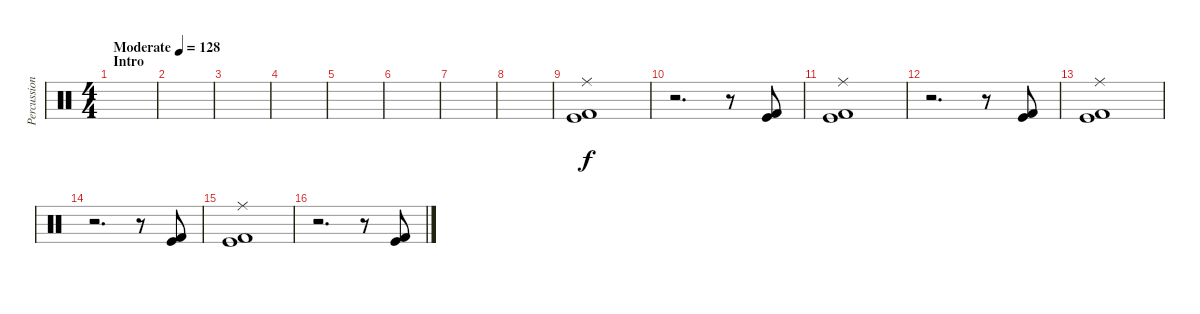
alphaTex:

\track ("Percussion" "Percussion") {instrument percussion}
\staff {score}
\articulation defaults
\ts (4 4)
\section ("" "Intro")
\tempo (128 "Moderate")
\clef neutral
\ks c
|
|
|
|
|
|
|
|
("Ride (middle)" "Kick (hit)" "Kick (hit) 2").1 |
r.2{d} r.8 ("Kick (hit)" "Kick (hit) 2").8 |
("Ride (middle)" "Kick (hit)" "Kick (hit) 2").1 |
r.2{d} r.8 ("Kick (hit)" "Kick (hit) 2").8 |
("Ride (middle)" "Kick (hit)" "Kick (hit) 2").1 |
r.2{d} r.8 ("Kick (hit)" "Kick (hit) 2").8 |
("Ride (middle)" "Kick (hit)" "Kick (hit) 2").1 |
r.2{d} r.8 ("Kick (hit)" "Kick (hit) 2").8
